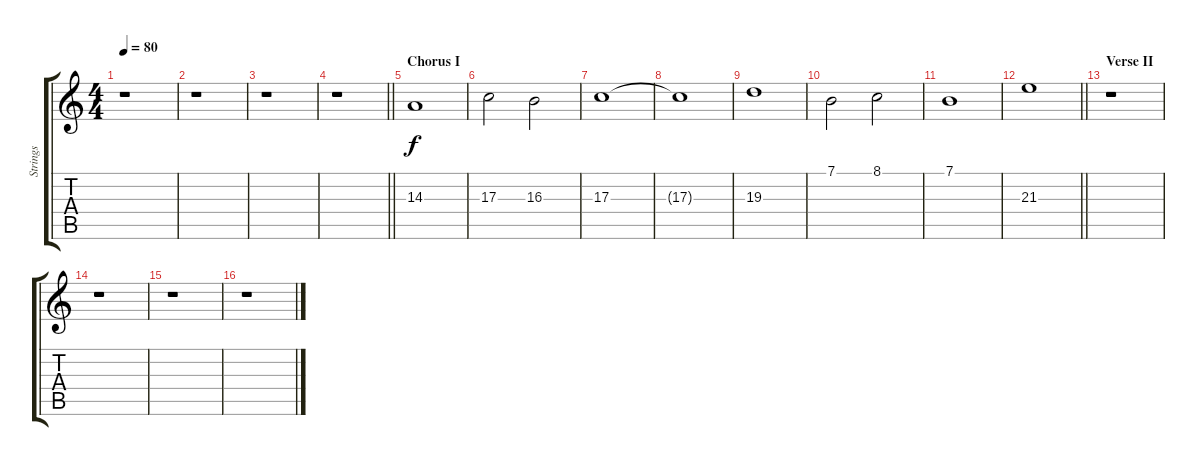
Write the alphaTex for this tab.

\track ("Strings" "Strings") {instrument synthstrings1}
\staff {score tabs}
\tuning (E4 B3 G3 D3 A2 E2) {hide}
\ts (4 4)
\tempo 80
\clef g2
\ks c
r.1{dy f} |
r.1 |
r.1 |
\barLineRight lightlight
r.1 |
\section ("" "Chorus I")
14.3.1{volume 10} |
17.3.2 16.3.2 |
17.3.1 |
17.3{t}.1 |
19.3.1 |
7.1.2 8.1.2 |
7.1.1 |
\barLineRight lightlight
21.3.1 |
\section ("" "Verse II")
r.1 |
r.1 |
r.1 |
r.1
